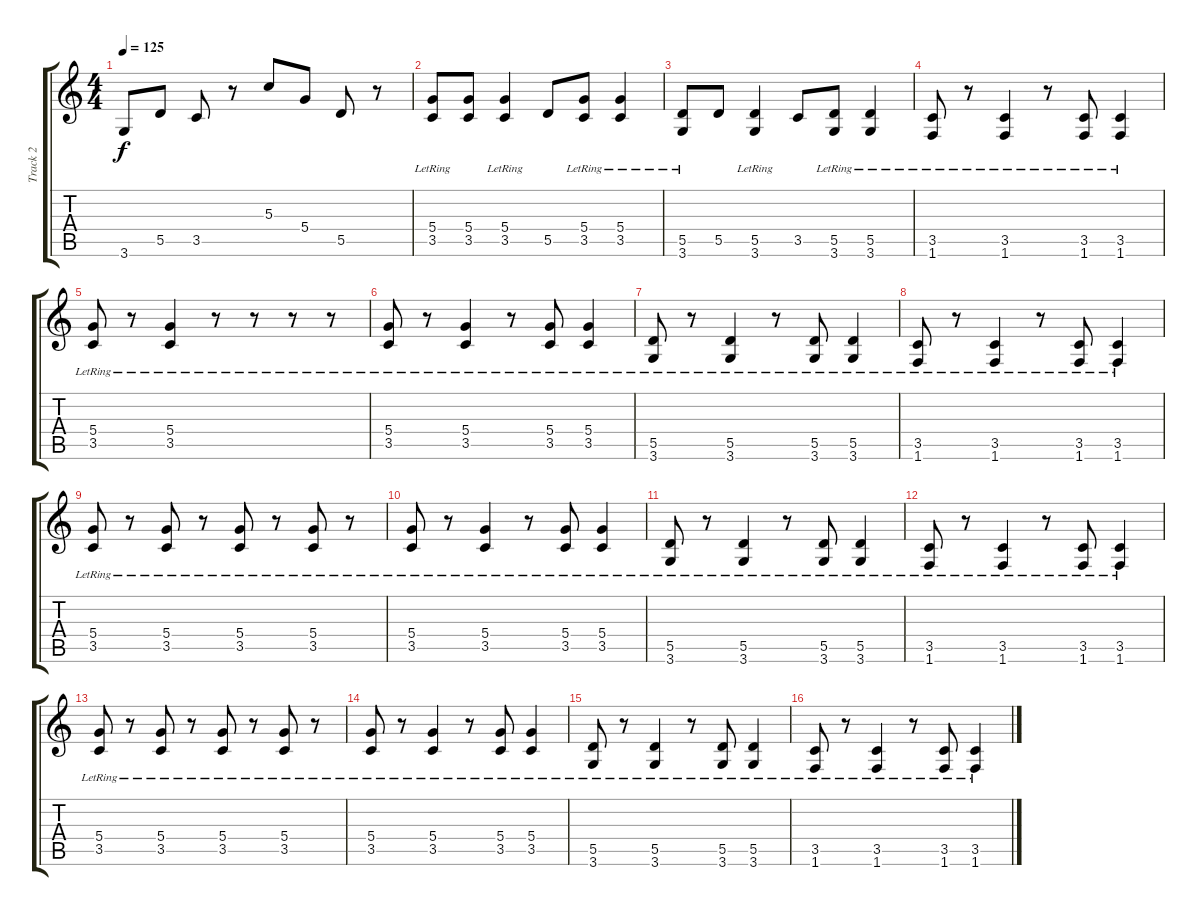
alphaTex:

\track ("Track 2" "Track 2") {instrument electricguitarjazz}
\staff {score tabs}
\tuning (E4 B3 G3 D3 A2 E2) {hide}
\ts (4 4)
\tempo 125
\clef g2
\ks c
3.6.8{dy f} 5.5.8 3.5.8 r.8 5.3.8 5.4.8 5.5.8 r.8 |
(5.4 3.5{lr}).8 (5.4 3.5).8 (5.4 3.5{lr}).4 5.5.8 (5.4{lr} 3.5{lr}).8 (5.4 3.5{lr}).4 |
(5.5 3.6{lr}).8 5.5.8 (5.5 3.6{lr}).4 3.5.8 (5.5{lr} 3.6).8 (5.5 3.6{lr}).4 |
(3.5 1.6{lr}).8 r.8 (3.5 1.6{lr}).4 r.8 (3.5 1.6{lr}).8 (3.5 1.6{lr}).4 |
(5.4 3.5{lr}).8 r.8 (5.4 3.5{lr}).4 r.8 r.8 r.8 r.8 |
(5.4 3.5{lr}).8 r.8 (5.4 3.5{lr}).4 r.8 (5.4{lr} 3.5{lr}).8 (5.4 3.5{lr}).4 |
(5.5 3.6{lr}).8 r.8 (5.5 3.6{lr}).4 r.8 (5.5{lr} 3.6).8 (5.5 3.6{lr}).4 |
(3.5 1.6{lr}).8 r.8 (3.5 1.6{lr}).4 r.8 (3.5 1.6{lr}).8 (3.5 1.6{lr}).4 |
(5.4 3.5{lr}).8 r.8 (5.4 3.5{lr}).8 r.8 (5.4 3.5{lr}).8 r.8 (5.4 3.5{lr}).8 r.8 |
(5.4 3.5{lr}).8 r.8 (5.4 3.5{lr}).4 r.8 (5.4{lr} 3.5{lr}).8 (5.4 3.5{lr}).4 |
(5.5 3.6{lr}).8 r.8 (5.5 3.6{lr}).4 r.8 (5.5{lr} 3.6).8 (5.5 3.6{lr}).4 |
(3.5 1.6{lr}).8 r.8 (3.5 1.6{lr}).4 r.8 (3.5 1.6{lr}).8 (3.5 1.6{lr}).4 |
(5.4 3.5{lr}).8 r.8 (5.4 3.5{lr}).8 r.8 (5.4 3.5{lr}).8 r.8 (5.4 3.5{lr}).8 r.8 |
(5.4 3.5{lr}).8 r.8 (5.4 3.5{lr}).4 r.8 (5.4{lr} 3.5{lr}).8 (5.4 3.5{lr}).4 |
(5.5 3.6{lr}).8 r.8 (5.5 3.6{lr}).4 r.8 (5.5{lr} 3.6).8 (5.5 3.6{lr}).4 |
(3.5 1.6{lr}).8 r.8 (3.5 1.6{lr}).4 r.8 (3.5 1.6{lr}).8 (3.5 1.6{lr}).4
